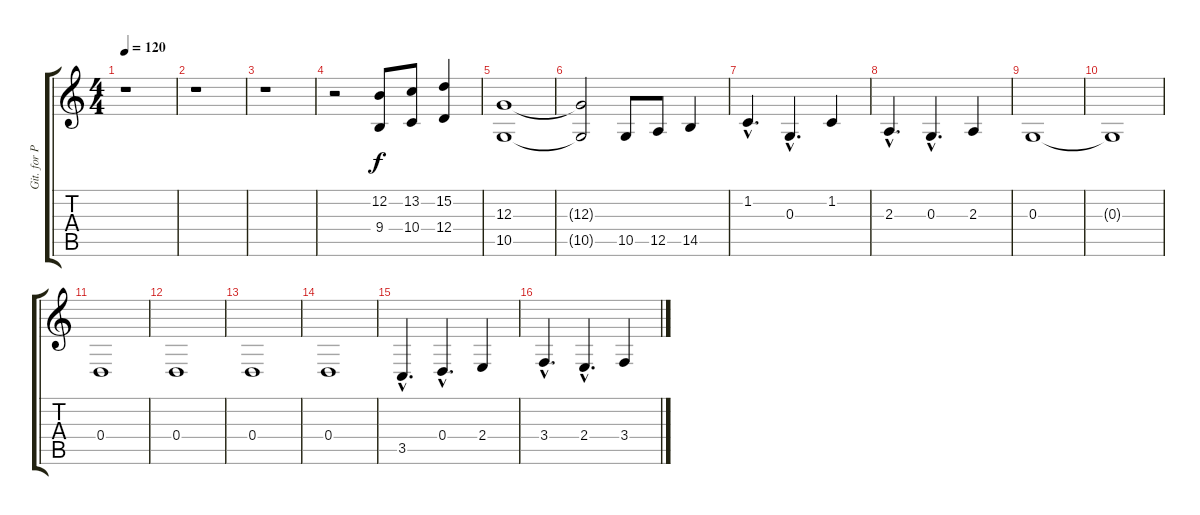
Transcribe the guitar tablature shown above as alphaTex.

\track ("Git. for Piano" "Git. for P") {instrument electricgrandpiano}
\staff {score tabs}
\tuning (E4 B3 G3 D3 A2 E2) {hide}
\ts (4 4)
\tempo 120
\clef g2
\ks c
r.1{dy f} |
r.1 |
r.1 |
r.2 (12.2 9.4).8 (13.2 10.4).8 (15.2 12.4).4 |
(12.3 10.5).1 |
(12.3{t} 10.5{t}).2 10.5.8 12.5.8 14.5.4 |
1.2{hac}.4{d} 0.3{hac}.4{d} 1.2.4 |
2.3{hac}.4{d} 0.3{hac}.4{d} 2.3.4 |
0.3.1 |
0.3{t}.1 |
0.4.1 |
0.4.1 |
0.4.1 |
0.4.1 |
3.5{hac}.4{d} 0.4{hac}.4{d} 2.4.4 |
3.4{hac}.4{d} 2.4{hac}.4{d} 3.4.4
